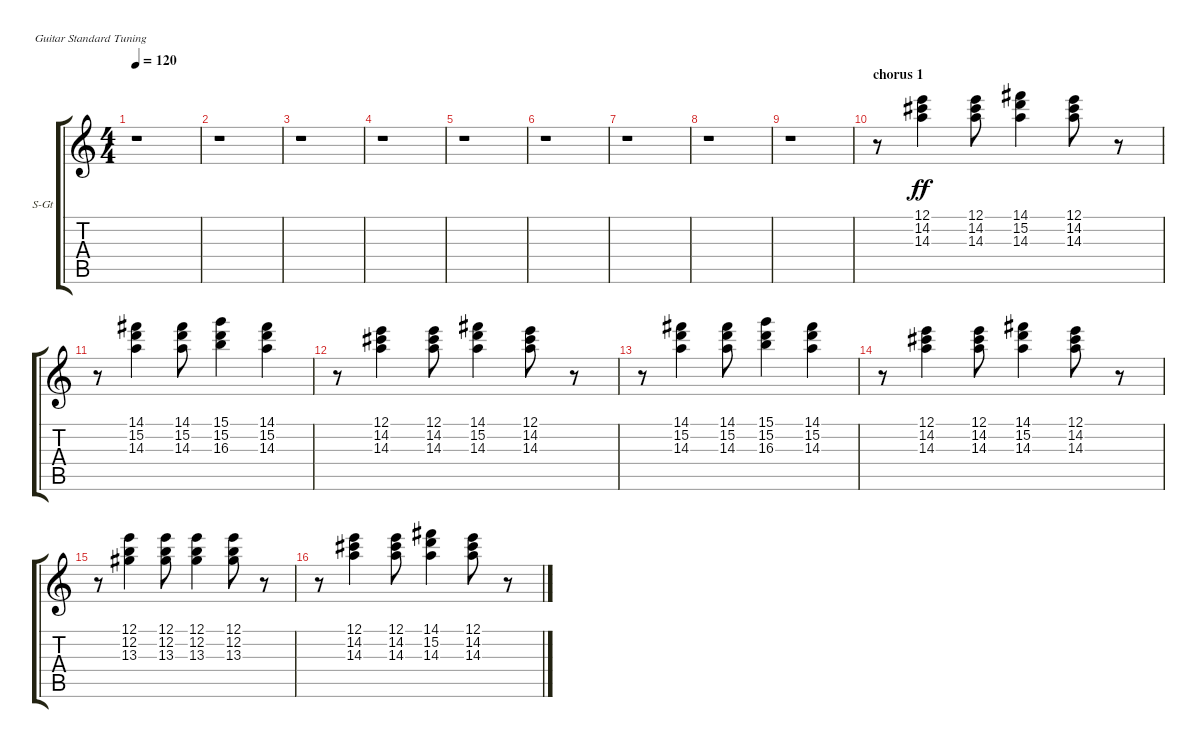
\bracketExtendMode groupsimilarinstruments
\firstSystemTrackNameOrientation horizontal
\otherSystemsTrackNameOrientation horizontal
\track ("Keyboard" "S-Gt") {instrument pad3polysynth}
\staff {score tabs}
\tuning (E4 B3 G3 D3 A2 E2)
\displaytranspose 12
\ts (4 4)
\tempo 120
\clef g2
\ks c
r.1{dy ff} |
r.1 |
r.1 |
r.1 |
r.1 |
r.1 |
r.1 |
r.1 |
r.1 |
\section ("" "chorus 1")
r.8 (12.1 14.2 14.3).4 (12.1 14.2 14.3).8 (14.1 15.2 14.3).4 (12.1 14.2 14.3).8 r.8 |
r.8 (14.1 15.2 14.3).4 (14.1 15.2 14.3).8 (15.1 15.2 16.3).4 (14.1 15.2 14.3).4 |
r.8 (12.1 14.2 14.3).4 (12.1 14.2 14.3).8 (14.1 15.2 14.3).4 (12.1 14.2 14.3).8 r.8 |
r.8 (14.1 15.2 14.3).4 (14.1 15.2 14.3).8 (15.1 15.2 16.3).4 (14.1 15.2 14.3).4 |
r.8 (12.1 14.2 14.3).4 (12.1 14.2 14.3).8 (14.1 15.2 14.3).4 (12.1 14.2 14.3).8 r.8 |
r.8 (12.1 12.2 13.3).4 (12.1 12.2 13.3).8 (12.1 12.2 13.3).4 (12.1 12.2 13.3).8 r.8 |
r.8 (12.1 14.2 14.3).4 (12.1 14.2 14.3).8 (14.1 15.2 14.3).4 (12.1 14.2 14.3).8 r.8
